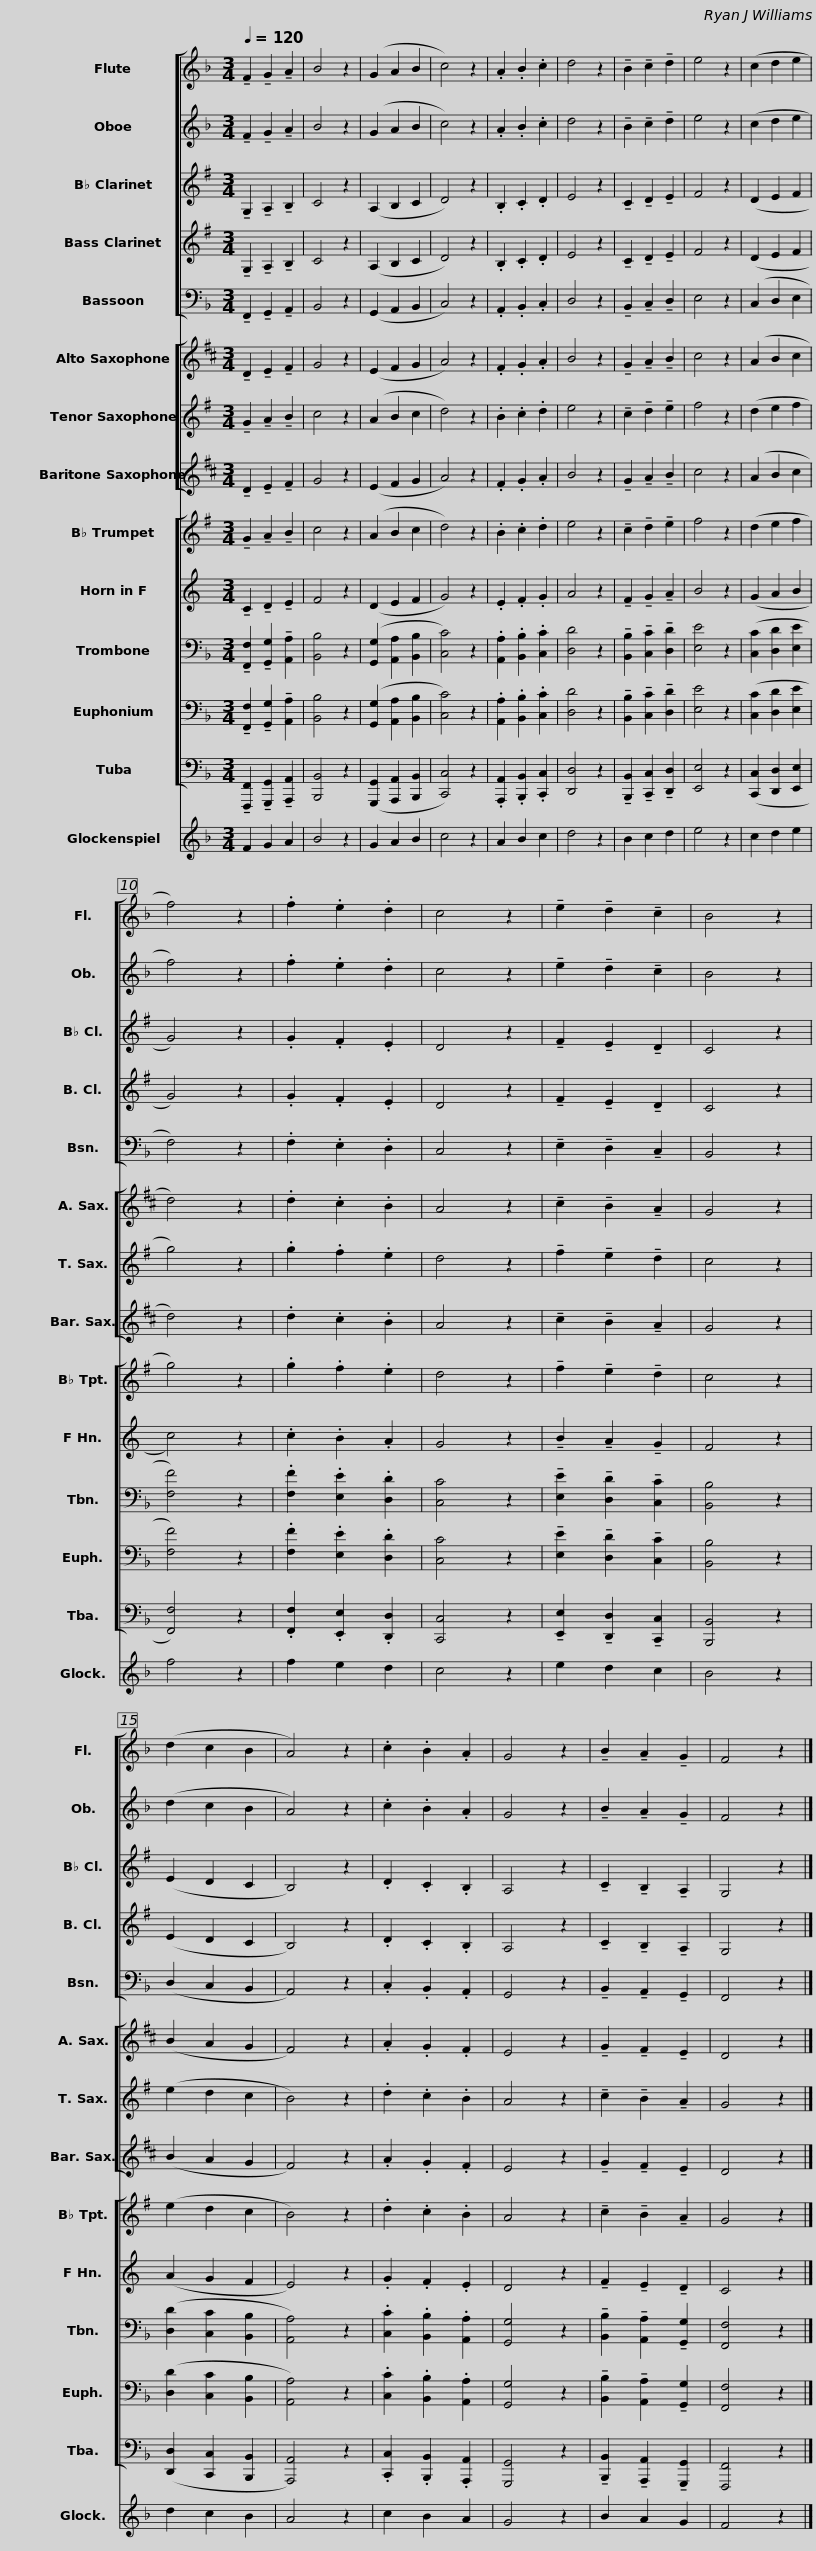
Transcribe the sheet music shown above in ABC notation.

X:1
%%score [ 1 2 3 4 5 ] [ 6 7 8 ] [ 9 10 11 12 13 ] 14
L:1/8
Q:1/4=120
M:3/4
I:linebreak $
K:F
V:1 treble
V:2 treble
V:3 treble transpose=-2
V:4 treble transpose=-14
V:5 bass
V:6 treble transpose=-9
V:7 treble transpose=-14
V:8 treble transpose=-21
V:9 treble transpose=-2
V:10 treble transpose=-7
V:11 bass
V:12 bass
V:13 bass
V:14 treble transpose=24
V:1
 !tenuto!F2 !tenuto!G2 !tenuto!A2 | B4 z2 | (G2 A2 B2 | c4) z2 | .A2 .B2 .c2 | %5
 d4 z2 | !tenuto!B2 !tenuto!c2 !tenuto!d2 | e4 z2 | (c2 d2 e2 | f4) z2 |$ %10
 .f2 .e2 .d2 | c4 z2 | !tenuto!e2 !tenuto!d2 !tenuto!c2 | B4 z2 | (d2 c2 B2 | %15
 A4) z2 | .c2 .B2 .A2 | G4 z2 | !tenuto!B2 !tenuto!A2 !tenuto!G2 | F4 z2 |] %20
V:2
 !tenuto!F2 !tenuto!G2 !tenuto!A2 | B4 z2 | (G2 A2 B2 | c4) z2 | .A2 .B2 .c2 | %5
 d4 z2 | !tenuto!B2 !tenuto!c2 !tenuto!d2 | e4 z2 | (c2 d2 e2 | f4) z2 |$ %10
 .f2 .e2 .d2 | c4 z2 | !tenuto!e2 !tenuto!d2 !tenuto!c2 | B4 z2 | (d2 c2 B2 | %15
 A4) z2 | .c2 .B2 .A2 | G4 z2 | !tenuto!B2 !tenuto!A2 !tenuto!G2 | F4 z2 |] %20
V:3
[K:G] !tenuto!G,2 !tenuto!A,2 !tenuto!B,2 | C4 z2 | (A,2 B,2 C2 | D4) z2 | .B,2 .C2 .D2 | %5
 E4 z2 | !tenuto!C2 !tenuto!D2 !tenuto!E2 | F4 z2 | (D2 E2 F2 | G4) z2 |$ %10
 .G2 .F2 .E2 | D4 z2 | !tenuto!F2 !tenuto!E2 !tenuto!D2 | C4 z2 | (E2 D2 C2 | %15
 B,4) z2 | .D2 .C2 .B,2 | A,4 z2 | !tenuto!C2 !tenuto!B,2 !tenuto!A,2 | G,4 z2 |] %20
V:4
[K:G] !tenuto!G,2 !tenuto!A,2 !tenuto!B,2 | C4 z2 | (A,2 B,2 C2 | D4) z2 | .B,2 .C2 .D2 | %5
 E4 z2 | !tenuto!C2 !tenuto!D2 !tenuto!E2 | F4 z2 | (D2 E2 F2 | G4) z2 |$ %10
 .G2 .F2 .E2 | D4 z2 | !tenuto!F2 !tenuto!E2 !tenuto!D2 | C4 z2 | (E2 D2 C2 | %15
 B,4) z2 | .D2 .C2 .B,2 | A,4 z2 | !tenuto!C2 !tenuto!B,2 !tenuto!A,2 | G,4 z2 |] %20
V:5
 !tenuto!F,,2 !tenuto!G,,2 !tenuto!A,,2 | B,,4 z2 | (G,,2 A,,2 B,,2 | C,4) z2 | .A,,2 .B,,2 .C,2 | %5
 D,4 z2 | !tenuto!B,,2 !tenuto!C,2 !tenuto!D,2 | E,4 z2 | (C,2 D,2 E,2 | F,4) z2 |$ %10
 .F,2 .E,2 .D,2 | C,4 z2 | !tenuto!E,2 !tenuto!D,2 !tenuto!C,2 | B,,4 z2 | (D,2 C,2 B,,2 | %15
 A,,4) z2 | .C,2 .B,,2 .A,,2 | G,,4 z2 | !tenuto!B,,2 !tenuto!A,,2 !tenuto!G,,2 | F,,4 z2 |] %20
V:6
[K:D] !tenuto!D2 !tenuto!E2 !tenuto!F2 | G4 z2 | (E2 F2 G2 | A4) z2 | .F2 .G2 .A2 | %5
 B4 z2 | !tenuto!G2 !tenuto!A2 !tenuto!B2 | c4 z2 | (A2 B2 c2 | d4) z2 |$ %10
 .d2 .c2 .B2 | A4 z2 | !tenuto!c2 !tenuto!B2 !tenuto!A2 | G4 z2 | (B2 A2 G2 | %15
 F4) z2 | .A2 .G2 .F2 | E4 z2 | !tenuto!G2 !tenuto!F2 !tenuto!E2 | D4 z2 |] %20
V:7
[K:G] !tenuto!G2 !tenuto!A2 !tenuto!B2 | c4 z2 | (A2 B2 c2 | d4) z2 | .B2 .c2 .d2 | %5
 e4 z2 | !tenuto!c2 !tenuto!d2 !tenuto!e2 | f4 z2 | (d2 e2 f2 | g4) z2 |$ %10
 .g2 .f2 .e2 | d4 z2 | !tenuto!f2 !tenuto!e2 !tenuto!d2 | c4 z2 | (e2 d2 c2 | %15
 B4) z2 | .d2 .c2 .B2 | A4 z2 | !tenuto!c2 !tenuto!B2 !tenuto!A2 | G4 z2 |] %20
V:8
[K:D] !tenuto!D2 !tenuto!E2 !tenuto!F2 | G4 z2 | (E2 F2 G2 | A4) z2 | .F2 .G2 .A2 | %5
 B4 z2 | !tenuto!G2 !tenuto!A2 !tenuto!B2 | c4 z2 | (A2 B2 c2 | d4) z2 |$ %10
 .d2 .c2 .B2 | A4 z2 | !tenuto!c2 !tenuto!B2 !tenuto!A2 | G4 z2 | (B2 A2 G2 | %15
 F4) z2 | .A2 .G2 .F2 | E4 z2 | !tenuto!G2 !tenuto!F2 !tenuto!E2 | D4 z2 |] %20
V:9
[K:G] !tenuto!G2 !tenuto!A2 !tenuto!B2 | c4 z2 | (A2 B2 c2 | d4) z2 | .B2 .c2 .d2 | %5
 e4 z2 | !tenuto!c2 !tenuto!d2 !tenuto!e2 | f4 z2 | (d2 e2 f2 | g4) z2 |$ %10
 .g2 .f2 .e2 | d4 z2 | !tenuto!f2 !tenuto!e2 !tenuto!d2 | c4 z2 | (e2 d2 c2 | %15
 B4) z2 | .d2 .c2 .B2 | A4 z2 | !tenuto!c2 !tenuto!B2 !tenuto!A2 | G4 z2 |] %20
V:10
[K:C] !tenuto!C2 !tenuto!D2 !tenuto!E2 | F4 z2 | (D2 E2 F2 | G4) z2 | .E2 .F2 .G2 | %5
 A4 z2 | !tenuto!F2 !tenuto!G2 !tenuto!A2 | B4 z2 | (G2 A2 B2 | c4) z2 |$ %10
 .c2 .B2 .A2 | G4 z2 | !tenuto!B2 !tenuto!A2 !tenuto!G2 | F4 z2 | (A2 G2 F2 | %15
 E4) z2 | .G2 .F2 .E2 | D4 z2 | !tenuto!F2 !tenuto!E2 !tenuto!D2 | C4 z2 |] %20
V:11
 !tenuto![F,,F,]2 !tenuto![G,,G,]2 !tenuto![A,,A,]2 | [B,,B,]4 z2 | ([G,,G,]2 [A,,A,]2 [B,,B,]2 | [C,C]4) z2 | .[A,,A,]2 .[B,,B,]2 .[C,C]2 | %5
 [D,D]4 z2 | !tenuto![B,,B,]2 !tenuto![C,C]2 !tenuto![D,D]2 | [E,E]4 z2 | ([C,C]2 [D,D]2 [E,E]2 | [F,F]4) z2 |$ %10
 .[F,F]2 .[E,E]2 .[D,D]2 | [C,C]4 z2 | !tenuto![E,E]2 !tenuto![D,D]2 !tenuto![C,C]2 | [B,,B,]4 z2 | ([D,D]2 [C,C]2 [B,,B,]2 | %15
 [A,,A,]4) z2 | .[C,C]2 .[B,,B,]2 .[A,,A,]2 | [G,,G,]4 z2 | !tenuto![B,,B,]2 !tenuto![A,,A,]2 !tenuto![G,,G,]2 | [F,,F,]4 z2 |] %20
V:12
 !tenuto![F,,F,]2 !tenuto![G,,G,]2 !tenuto![A,,A,]2 | [B,,B,]4 z2 | ([G,,G,]2 [A,,A,]2 [B,,B,]2 | [C,C]4) z2 | .[A,,A,]2 .[B,,B,]2 .[C,C]2 | %5
 [D,D]4 z2 | !tenuto![B,,B,]2 !tenuto![C,C]2 !tenuto![D,D]2 | [E,E]4 z2 | ([C,C]2 [D,D]2 [E,E]2 | [F,F]4) z2 |$ %10
 .[F,F]2 .[E,E]2 .[D,D]2 | [C,C]4 z2 | !tenuto![E,E]2 !tenuto![D,D]2 !tenuto![C,C]2 | [B,,B,]4 z2 | ([D,D]2 [C,C]2 [B,,B,]2 | %15
 [A,,A,]4) z2 | .[C,C]2 .[B,,B,]2 .[A,,A,]2 | [G,,G,]4 z2 | !tenuto![B,,B,]2 !tenuto![A,,A,]2 !tenuto![G,,G,]2 | [F,,F,]4 z2 |] %20
V:13
 !tenuto![F,,,F,,]2 !tenuto![G,,,G,,]2 !tenuto![A,,,A,,]2 | [B,,,B,,]4 z2 | ([G,,,G,,]2 [A,,,A,,]2 [B,,,B,,]2 | [C,,C,]4) z2 | .[A,,,A,,]2 .[B,,,B,,]2 .[C,,C,]2 | %5
 [D,,D,]4 z2 | !tenuto![B,,,B,,]2 !tenuto![C,,C,]2 !tenuto![D,,D,]2 | [E,,E,]4 z2 | ([C,,C,]2 [D,,D,]2 [E,,E,]2 | [F,,F,]4) z2 |$ %10
 .[F,,F,]2 .[E,,E,]2 .[D,,D,]2 | [C,,C,]4 z2 | !tenuto![E,,E,]2 !tenuto![D,,D,]2 !tenuto![C,,C,]2 | [B,,,B,,]4 z2 | ([D,,D,]2 [C,,C,]2 [B,,,B,,]2 | %15
 [A,,,A,,]4) z2 | .[C,,C,]2 .[B,,,B,,]2 .[A,,,A,,]2 | [G,,,G,,]4 z2 | !tenuto![B,,,B,,]2 !tenuto![A,,,A,,]2 !tenuto![G,,,G,,]2 | [F,,,F,,]4 z2 |] %20
V:14
 F2 G2 A2 | B4 z2 | G2 A2 B2 | c4 z2 | A2 B2 c2 | %5
 d4 z2 | B2 c2 d2 | e4 z2 | c2 d2 e2 | f4 z2 |$ %10
 f2 e2 d2 | c4 z2 | e2 d2 c2 | B4 z2 | d2 c2 B2 | %15
 A4 z2 | c2 B2 A2 | G4 z2 | B2 A2 G2 | F4 z2 |] %20
